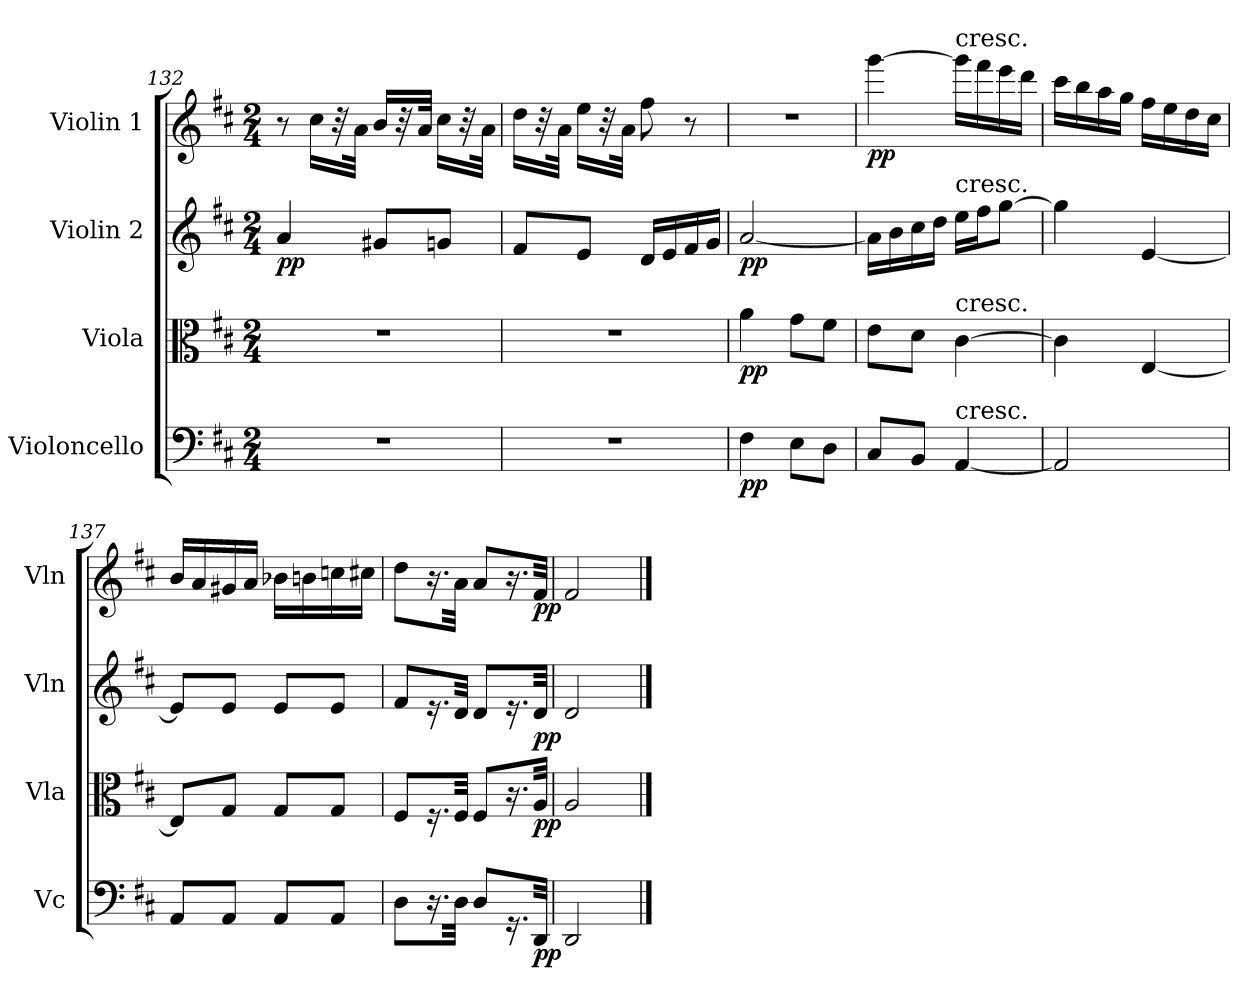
**kern	**dynam	**kern	**dynam	**kern	**dynam	**kern	**dynam
*part4	*part4	*part3	*part3	*part2	*part2	*part1	*part1
*staff4	*staff4	*staff3	*staff3	*staff2	*staff2	*staff1	*staff1
*I"Violoncello	*	*I"Viola	*	*I"Violin 2	*	*I"Violin 1	*
*I'Vc	*	*I'Vla	*	*I'Vln	*	*I'Vln	*
*clefF4	*	*clefC3	*	*clefG2	*	*clefG2	*
*k[f#c#]	*	*k[f#c#]	*	*k[f#c#]	*	*k[f#c#]	*
*D:	*	*D:	*	*D:	*	*D:	*
*M2/4	*	*M2/4	*	*M2/4	*	*M2/4	*
=132	=132	=132	=132	=132	=132	=132	=132
!	!	!	!	!	!LO:DY:b	!	!
2r	.	2r	.	4a/	pp	8r	.
.	.	.	.	.	.	16cc#\LL	.
.	.	.	.	.	.	32r	.
.	.	.	.	.	.	32a\JJk	.
.	.	.	.	8g#X/L	.	16b/LL	.
.	.	.	.	.	.	32r	.
.	.	.	.	.	.	32a/JJk	.
.	.	.	.	8gn/J	.	16cc#\LL	.
.	.	.	.	.	.	32r	.
.	.	.	.	.	.	32a\JJk	.
=133	=133	=133	=133	=133	=133	=133	=133
2r	.	2r	.	8f#/L	.	16dd\LL	.
.	.	.	.	.	.	32r	.
.	.	.	.	.	.	32a\JJk	.
.	.	.	.	8e/J	.	16ee\LL	.
.	.	.	.	.	.	32r	.
.	.	.	.	.	.	32a\JJk	.
.	.	.	.	16d/LL	.	8ff#\	.
.	.	.	.	16e/	.	.	.
.	.	.	.	16f#/	.	8r	.
.	.	.	.	16g/JJ	.	.	.
=134	=134	=134	=134	=134	=134	=134	=134
!	!LO:DY:b	!	!LO:DY:b	!	!LO:DY:b	!	!
4F#\	pp	4a\	pp	[2a/	pp	2r	.
8E\L	.	8g\L	.	.	.	.	.
8D\J	.	8f#\J	.	.	.	.	.
=135	=135	=135	=135	=135	=135	=135	=135
!	!	!	!	!	!	!	!LO:DY:b
8C#/L	.	8e\L	.	16a\LL]	.	[4ggg\	pp
.	.	.	.	16b\	.	.	.
8BB/J	.	8d\J	.	16cc#\	.	.	.
.	.	.	.	16dd\JJ	.	.	.
!	!	!	!	!	!	!LO:TX:a:t=cresc.	!
!	!	!	!	!LO:TX:a:t=cresc.	!	!	!
!	!	!LO:TX:a:t=cresc.	!	!	!	!	!
!LO:TX:a:t=cresc.	!	!	!	!	!	!	!
[4AA/	.	[4c#\	.	16ee\LL	.	16ggg\LL]	.
.	.	.	.	16ff#\J	.	16fff#\	.
.	.	.	.	[8gg\J	.	16eee\	.
.	.	.	.	.	.	16ddd\JJ	.
!!LO:PB:g=z
=136	=136	=136	=136	=136	=136	=136	=136
2AA/]	.	4c#\]	.	4gg\]	.	16ccc#\LL	.
.	.	.	.	.	.	16bb\	.
.	.	.	.	.	.	16aa\	.
.	.	.	.	.	.	16gg\JJ	.
.	.	[4E/	.	[4e/	.	16ff#\LL	.
.	.	.	.	.	.	16ee\	.
.	.	.	.	.	.	16dd\	.
.	.	.	.	.	.	16cc#\JJ	.
=137	=137	=137	=137	=137	=137	=137	=137
8AA/L	.	8E/L]	.	8e/L]	.	16b/LL	.
.	.	.	.	.	.	16a/	.
8AA/J	.	8G/J	.	8e/J	.	16g#X/	.
.	.	.	.	.	.	16a/JJ	.
8AA/L	.	8G/L	.	8e/L	.	16b-X\LL	.
.	.	.	.	.	.	16bn\	.
8AA/J	.	8G/J	.	8e/J	.	16ccn\	.
.	.	.	.	.	.	16cc#X\JJ	.
=138	=138	=138	=138	=138	=138	=138	=138
8D\L	.	8F#/L	.	8f#/L	.	8dd\L	.
16.r	.	16.r	.	16.r	.	16.r	.
32D\Jkk	.	32F#/Jkk	.	32d/Jkk	.	32a\Jkk	.
8D/L	.	8F#/L	.	8d/L	.	8a/L	.
16.r	.	16.r	.	16.r	.	16.r	.
!	!LO:DY:b	!	!LO:DY:b	!	!LO:DY:b	!	!LO:DY:b
32DD/Jkk	pp	32A/Jkk	pp	32d/Jkk	pp	32f#/Jkk	pp
=139	=139	=139	=139	=139	=139	=139	=139
2DD/	.	2A/	.	2d/	.	2f#/	.
==	==	==	==	==	==	==	==
*-	*-	*-	*-	*-	*-	*-	*-
